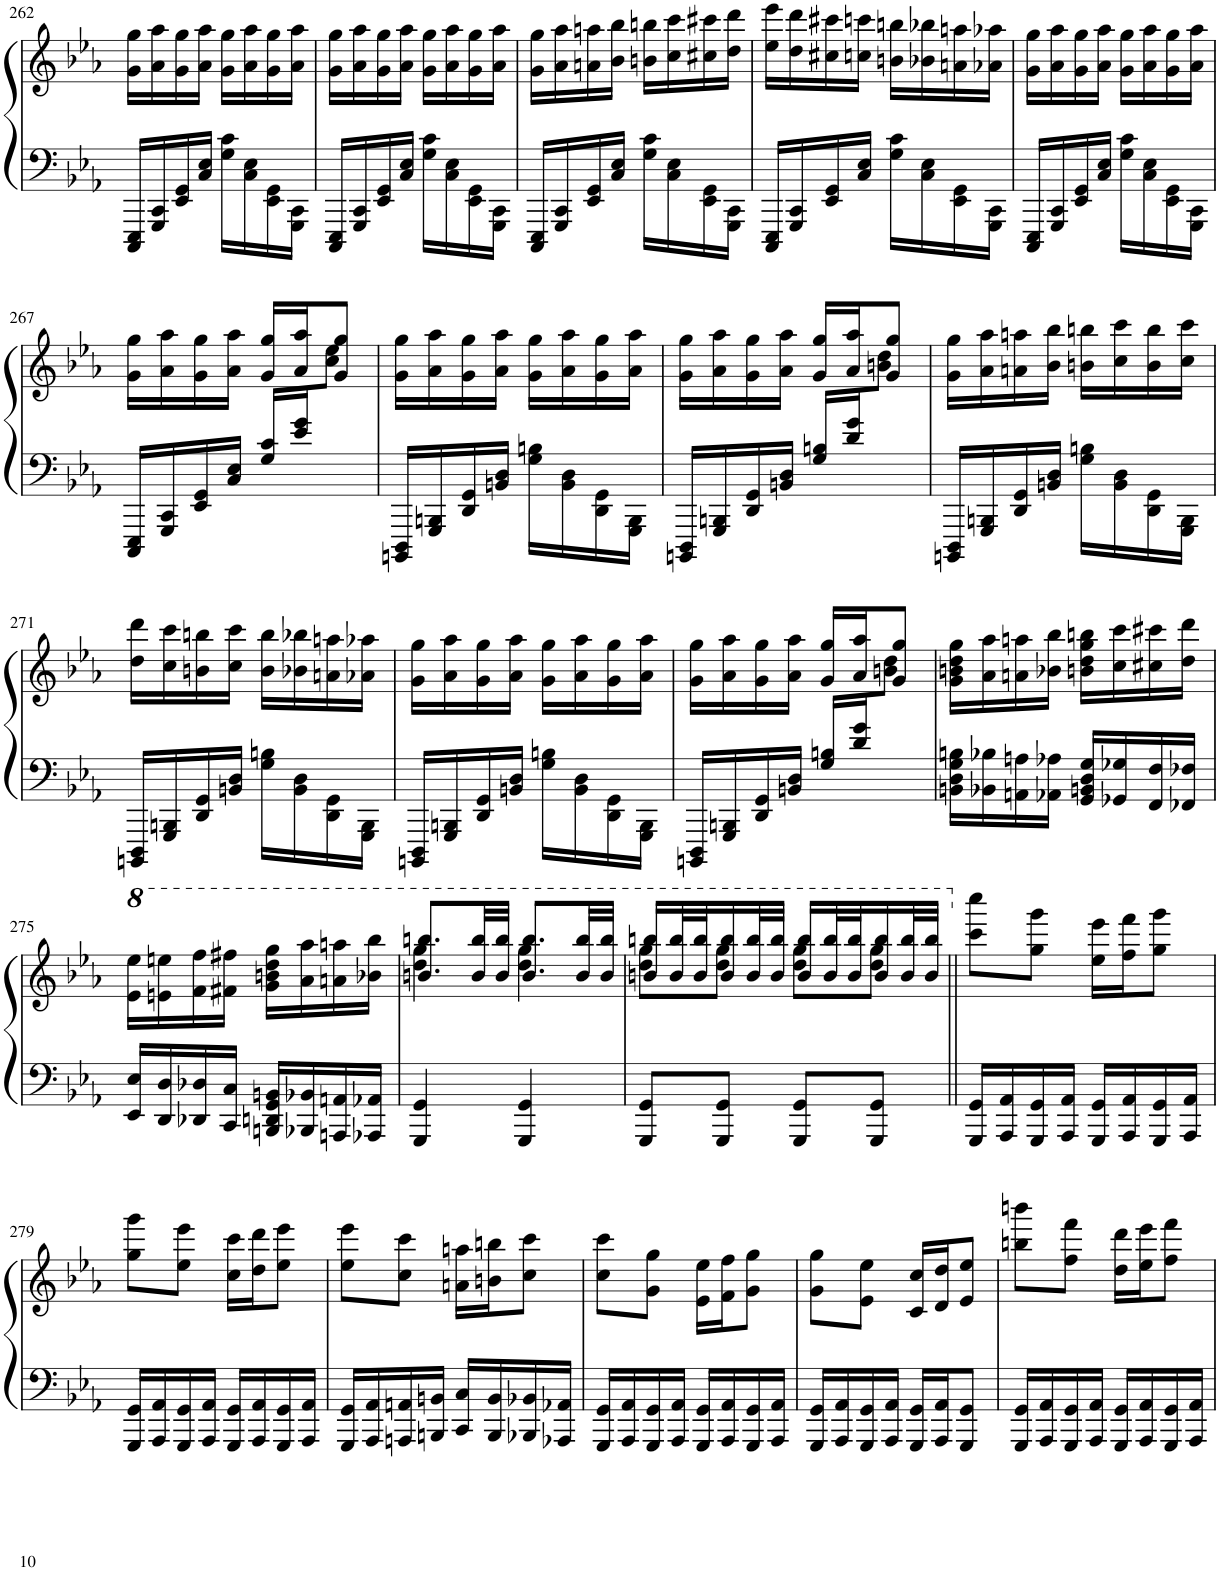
**kern	**kern
*part1	*part1
*staff2	*staff1
*I"Piano	*
*I'Pno.	*
!!LO:PB:g=z
*clefF4	*clefG2
*k[b-e-a-]	*k[b-e-a-]
*M2/4	*M2/4
=262	=262
16CCC/ 16EEE-/LL	16g\ 16gg\LL
16GGG/ 16CC/	16a-\ 16aa-\
16EE-/ 16GG/	16g\ 16gg\
16C/ 16E-/JJ	16a-\ 16aa-\JJ
16G\ 16c\LL	16g\ 16gg\LL
16C\ 16E-\	16a-\ 16aa-\
16EE-\ 16GG\	16g\ 16gg\
16GGG\ 16CC\JJ	16a-\ 16aa-\JJ
=263	=263
16CCC/ 16EEE-/LL	16g\ 16gg\LL
16GGG/ 16CC/	16a-\ 16aa-\
16EE-/ 16GG/	16g\ 16gg\
16C/ 16E-/JJ	16a-\ 16aa-\JJ
16G\ 16c\LL	16g\ 16gg\LL
16C\ 16E-\	16a-\ 16aa-\
16EE-\ 16GG\	16g\ 16gg\
16GGG\ 16CC\JJ	16a-\ 16aa-\JJ
=264	=264
16CCC/ 16EEE-/LL	16g\ 16gg\LL
16GGG/ 16CC/	16a-\ 16aa-\
16EE-/ 16GG/	16an\ 16aan\
16C/ 16E-/JJ	16b-\ 16bb-\JJ
16G\ 16c\LL	16bn\ 16bbn\LL
16C\ 16E-\	16cc\ 16ccc\
16EE-\ 16GG\	16cc#X\ 16ccc#X\
16GGG\ 16CC\JJ	16dd\ 16ddd\JJ
=265	=265
16CCC/ 16EEE-/LL	16ee-\ 16eee-\LL
16GGG/ 16CC/	16dd\ 16ddd\
16EE-/ 16GG/	16cc#X\ 16ccc#X\
16C/ 16E-/JJ	16ccn\ 16cccn\JJ
16G\ 16c\LL	16bn\ 16bbn\LL
16C\ 16E-\	16b-X\ 16bb-X\
16EE-\ 16GG\	16an\ 16aan\
16GGG\ 16CC\JJ	16a-X\ 16aa-X\JJ
=266	=266
16CCC/ 16EEE-/LL	16g\ 16gg\LL
16GGG/ 16CC/	16a-\ 16aa-\
16EE-/ 16GG/	16g\ 16gg\
16C/ 16E-/JJ	16a-\ 16aa-\JJ
16G\ 16c\LL	16g\ 16gg\LL
16C\ 16E-\	16a-\ 16aa-\
16EE-\ 16GG\	16g\ 16gg\
16GGG\ 16CC\JJ	16a-\ 16aa-\JJ
!!LO:LB:g=z
=267	=267
*	*^
16CCC/ 16EEE-/LL	16g\ 16gg\LL	4.ryy
16GGG/ 16CC/	16a-\ 16aa-\	.
16EE-/ 16GG/	16g\ 16gg\	.
16C/ 16E-/JJ	16a-\ 16aa-\JJ	.
16G/ 16c/LL	16g/ 16gg/LL	.
16e-/ 16g/J	16a-/ 16aa-/J	.
8ryy	8g/ 8gg/J	8cc\ 8ee-\J
*	*v	*v
=268	=268
16BBBBn/ 16DDD/LL	16g\ 16gg\LL
16GGG/ 16BBBn/	16a-\ 16aa-\
16DD/ 16GG/	16g\ 16gg\
16BBn/ 16D/JJ	16a-\ 16aa-\JJ
16G\ 16Bn\LL	16g\ 16gg\LL
16BB\ 16D\	16a-\ 16aa-\
16DD\ 16GG\	16g\ 16gg\
16GGG\ 16BBB\JJ	16a-\ 16aa-\JJ
=269	=269
*	*^
16BBBBn/ 16DDD/LL	16g\ 16gg\LL	4.ryy
16GGG/ 16BBBn/	16a-\ 16aa-\	.
16DD/ 16GG/	16g\ 16gg\	.
16BBn/ 16D/JJ	16a-\ 16aa-\JJ	.
16G/ 16Bn/LL	16g/ 16gg/LL	.
16d/ 16g/J	16a-/ 16aa-/J	.
8ryy	8g/ 8gg/J	8bn\ 8dd\J
*	*v	*v
=270	=270
16BBBBn/ 16DDD/LL	16g\ 16gg\LL
16GGG/ 16BBBn/	16a-\ 16aa-\
16DD/ 16GG/	16an\ 16aan\
16BBn/ 16D/JJ	16b-\ 16bb-\JJ
16G\ 16Bn\LL	16bn\ 16bbn\LL
16BB\ 16D\	16cc\ 16ccc\
16DD\ 16GG\	16b\ 16bb\
16GGG\ 16BBB\JJ	16cc\ 16ccc\JJ
!!LO:LB:g=z
=271	=271
16BBBBn/ 16DDD/LL	16dd\ 16ddd\LL
16GGG/ 16BBBn/	16cc\ 16ccc\
16DD/ 16GG/	16bn\ 16bbn\
16BBn/ 16D/JJ	16cc\ 16ccc\JJ
16G\ 16Bn\LL	16b\ 16bb\LL
16BB\ 16D\	16b-X\ 16bb-X\
16DD\ 16GG\	16an\ 16aan\
16GGG\ 16BBB\JJ	16a-X\ 16aa-X\JJ
=272	=272
16BBBBn/ 16DDD/LL	16g\ 16gg\LL
16GGG/ 16BBBn/	16a-\ 16aa-\
16DD/ 16GG/	16g\ 16gg\
16BBn/ 16D/JJ	16a-\ 16aa-\JJ
16G\ 16Bn\LL	16g\ 16gg\LL
16BB\ 16D\	16a-\ 16aa-\
16DD\ 16GG\	16g\ 16gg\
16GGG\ 16BBB\JJ	16a-\ 16aa-\JJ
=273	=273
*	*^
16BBBBn/ 16DDD/LL	16g\ 16gg\LL	4.ryy
16GGG/ 16BBBn/	16a-\ 16aa-\	.
16DD/ 16GG/	16g\ 16gg\	.
16BBn/ 16D/JJ	16a-\ 16aa-\JJ	.
16G/ 16Bn/LL	16g/ 16gg/LL	.
16d/ 16g/J	16a-/ 16aa-/J	.
8ryy	8g/ 8gg/J	8bn\ 8dd\J
*	*v	*v
=274	=274
16BBn\ 16D\ 16G\ 16Bn\LL	16g\ 16bn\ 16dd\ 16gg\LL
16BB-X\ 16B-X\	16a-\ 16aa-\
16AAn\ 16An\	16an\ 16aan\
16AA-X\ 16A-X\JJ	16b-X\ 16bb-\JJ
16GG/ 16BBn/ 16D/ 16G/LL	16bn\ 16dd\ 16gg\ 16bbn\LL
16GG-X/ 16G-X/	16cc\ 16ccc\
16FF/ 16F/	16cc#X\ 16ccc#X\
16FF-X/ 16F-X/JJ	16dd\ 16ddd\JJ
!!LO:LB:g=z
=275	=275
*	*8va
16EE-/ 16E-/LL	16ee-\ 16eee-\LL
16DD/ 16D/	16een\ 16eeen\
16DD-X/ 16D-X/	16ff\ 16fff\
16CC/ 16C/JJ	16ff#X\ 16fff#X\JJ
16BBBn/ 16DDn/ 16GG/ 16BBn/LL	16gg\ 16bbn\ 16ddd\ 16ggg\LL
16BBB-X/ 16BB-X/	16aa-\ 16aaa-\
16AAAn/ 16AAn/	16aan\ 16aaan\
16AAA-X/ 16AA-X/JJ	16bb-X\ 16bbb-\JJ
=276	=276
*	*^
4GGG/ 4GG/	8.bbn/ 8.bbbn/L	4ddd\ 4ggg\
.	32bb/ 32bbb/LL	.
.	32bb/ 32bbb/JJJ	.
4GGG/ 4GG/	8.bb/ 8.bbb/L	4ddd\ 4ggg\
.	32bb/ 32bbb/LL	.
.	32bb/ 32bbb/JJJ	.
=277	=277	=277
8GGG/ 8GG/L	16bbn/ 16bbbn/LL	8ddd\ 8ggg\L
.	32bb/ 32bbb/L	.
.	32bb/ 32bbb/J	.
8GGG/ 8GG/J	16bb/ 16bbb/	8ddd\ 8ggg\J
.	32bb/ 32bbb/L	.
.	32bb/ 32bbb/JJJ	.
8GGG/ 8GG/L	16bb/ 16bbb/LL	8ddd\ 8ggg\L
.	32bb/ 32bbb/L	.
.	32bb/ 32bbb/J	.
8GGG/ 8GG/J	16bb/ 16bbb/	8ddd\ 8ggg\J
.	32bb/ 32bbb/L	.
.	32bb/ 32bbb/JJJ	.
*	*v	*v
=278||	=278||
*	*X8va
16GGG/ 16GG/LL	8ccc\ 8cccc\L
16AAA-/ 16AA-/	.
16GGG/ 16GG/	8gg\ 8ggg\J
16AAA-/ 16AA-/JJ	.
16GGG/ 16GG/LL	16ee-\ 16eee-\LL
16AAA-/ 16AA-/	16ff\ 16fff\J
16GGG/ 16GG/	8gg\ 8ggg\J
16AAA-/ 16AA-/JJ	.
!!LO:LB:g=z
=279	=279
16GGG/ 16GG/LL	8gg\ 8ggg\L
16AAA-/ 16AA-/	.
16GGG/ 16GG/	8ee-\ 8eee-\J
16AAA-/ 16AA-/JJ	.
16GGG/ 16GG/LL	16cc\ 16ccc\LL
16AAA-/ 16AA-/	16dd\ 16ddd\J
16GGG/ 16GG/	8ee-\ 8eee-\J
16AAA-/ 16AA-/JJ	.
=280	=280
16GGG/ 16GG/LL	8ee-\ 8eee-\L
16AAA-/ 16AA-/	.
16AAAn/ 16AAn/	8cc\ 8ccc\J
16BBBn/ 16BBn/JJ	.
16CC/ 16C/LL	16an\ 16aan\LL
16BBB/ 16BB/	16bn\ 16bbn\J
16BBB-X/ 16BB-X/	8cc\ 8ccc\J
16AAA-X/ 16AA-X/JJ	.
=281	=281
16GGG/ 16GG/LL	8cc\ 8ccc\L
16AAA-/ 16AA-/	.
16GGG/ 16GG/	8g\ 8gg\J
16AAA-/ 16AA-/JJ	.
16GGG/ 16GG/LL	16e-\ 16ee-\LL
16AAA-/ 16AA-/	16f\ 16ff\J
16GGG/ 16GG/	8g\ 8gg\J
16AAA-/ 16AA-/JJ	.
=282	=282
16GGG/ 16GG/LL	8g\ 8gg\L
16AAA-/ 16AA-/	.
16GGG/ 16GG/	8e-\ 8ee-\J
16AAA-/ 16AA-/JJ	.
16GGG/ 16GG/LL	16c/ 16cc/LL
16AAA-/ 16AA-/J	16d/ 16dd/J
8GGG/ 8GG/J	8e-/ 8ee-/J
=283	=283
16GGG/ 16GG/LL	8bbn\ 8bbbn\L
16AAA-/ 16AA-/	.
16GGG/ 16GG/	8ff\ 8fff\J
16AAA-/ 16AA-/JJ	.
16GGG/ 16GG/LL	16dd\ 16ddd\LL
16AAA-/ 16AA-/	16ee-\ 16eee-\J
16GGG/ 16GG/	8ff\ 8fff\J
16AAA-/ 16AA-/JJ	.
=	=
*-	*-
